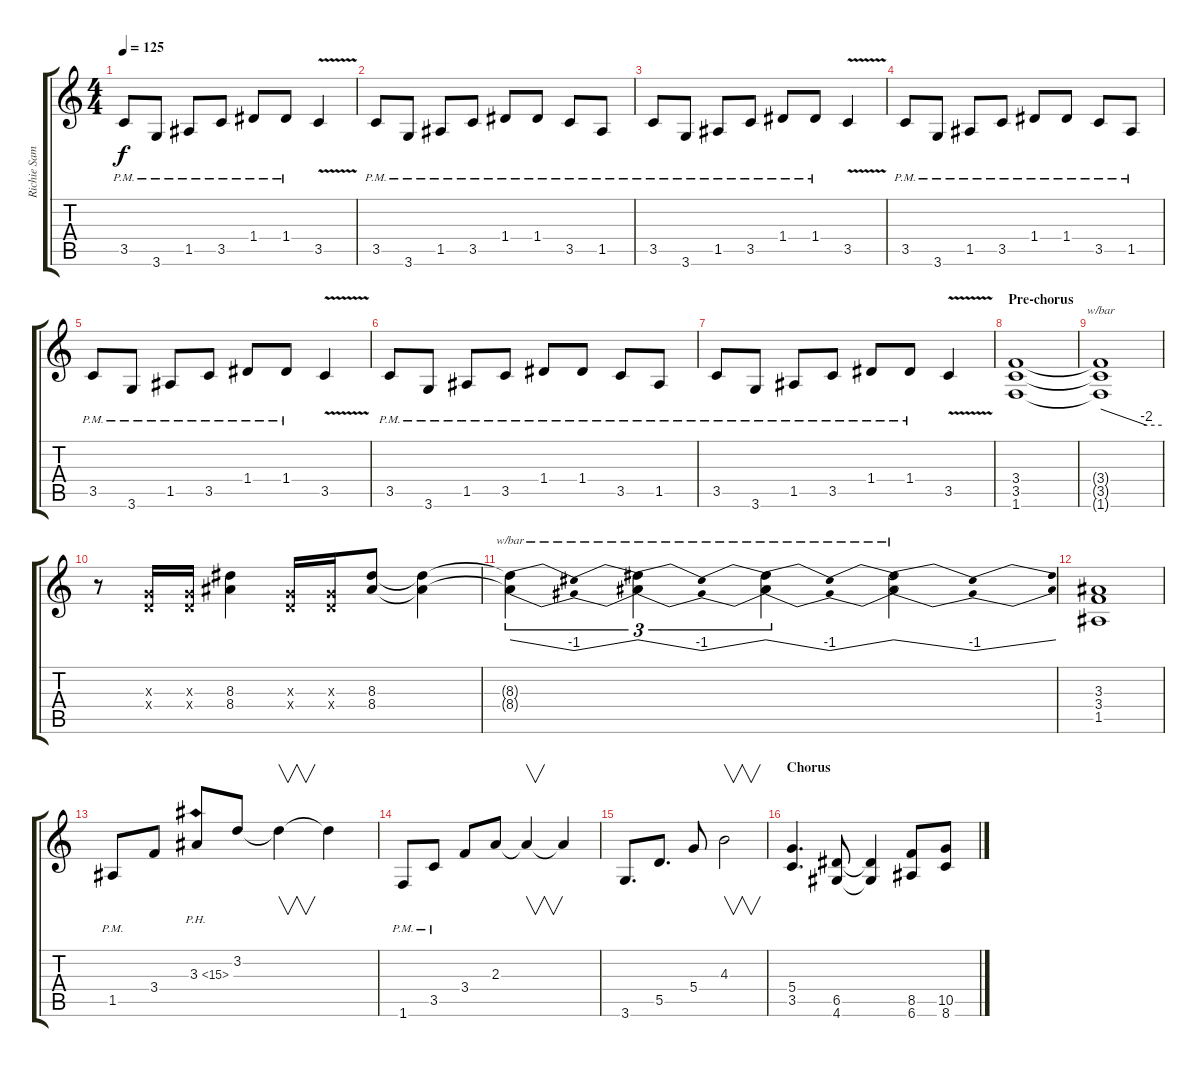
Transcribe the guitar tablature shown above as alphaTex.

\track ("Richie Sambora (Rythm)" "Richie Sam") {instrument overdrivenguitar}
\staff {score tabs}
\tuning (E4 B3 G3 D3 A2 E2) {hide}
\ts (4 4)
\tempo 125
\clef g2
\ks c
3.5{pm}.8{dy f} 3.6{pm}.8 1.5{pm}.8 3.5{pm}.8 1.4{pm}.8 1.4{pm}.8 3.5{v}.4 |
3.5{pm}.8 3.6{pm}.8 1.5{pm}.8 3.5{pm}.8 1.4{pm}.8 1.4{pm}.8 3.5{pm}.8 1.5{pm}.8 |
3.5{pm}.8 3.6{pm}.8 1.5{pm}.8 3.5{pm}.8 1.4{pm}.8 1.4{pm}.8 3.5{v}.4 |
3.5{pm}.8 3.6{pm}.8 1.5{pm}.8 3.5{pm}.8 1.4{pm}.8 1.4{pm}.8 3.5{pm}.8 1.5{pm}.8 |
3.5{pm}.8 3.6{pm}.8 1.5{pm}.8 3.5{pm}.8 1.4{pm}.8 1.4{pm}.8 3.5{v}.4 |
3.5{pm}.8 3.6{pm}.8 1.5{pm}.8 3.5{pm}.8 1.4{pm}.8 1.4{pm}.8 3.5{pm}.8 1.5{pm}.8 |
3.5{pm}.8 3.6{pm}.8 1.5{pm}.8 3.5{pm}.8 1.4{pm}.8 1.4{pm}.8 3.5{v}.4 |
\section ("" "Pre-chorus")
(3.4 3.5 1.6).1 |
(3.4{t} 3.5{t} 1.6{t}).1{tbe (custom default 0 0 45 -8 60 -8)} |
r.8 (0.3{x} 0.4{x}).16 (0.3{x} 0.4{x}).16 (8.3 8.4).4 (0.3{x} 0.4{x}).16 (0.3{x} 0.4{x}).16 (8.3 8.4).8 (8.3{t} 8.4{t}).4 |
(8.3{t} 8.4{t}).4{tu (3 2) tbe (dip default 0 0 30 -4 60 0)} (8.3{t} 8.4{t}).4{tu (3 2) tbe (dip default 0 0 30 -4 60 0)} (8.3{t} 8.4{t}).4{tu (3 2) tbe (dip default 0 0 30 -4 60 0)} (8.3{t} 8.4{t}).2{tbe (dip default 0 0 30 -4 60 0)} |
(3.3 3.4 1.5).1 |
1.5{pm}.8 3.4.8 3.3{ph 12}.8 3.2.8 3.2{t}.4{v} 3.2{t}.4 |
1.6{pm}.8 3.5{pm}.8 3.4.8 2.3.8 2.3{t}.4{v} 2.3{t}.4 |
3.6.8{d} 5.5.8{d} 5.4.8 4.3.2{v} |
\section ("" "Chorus")
(5.4 3.5).4{d} (6.5 4.6).8 (6.5{t} 4.6{t}).4 (8.5 6.6).8 (10.5 8.6).8
